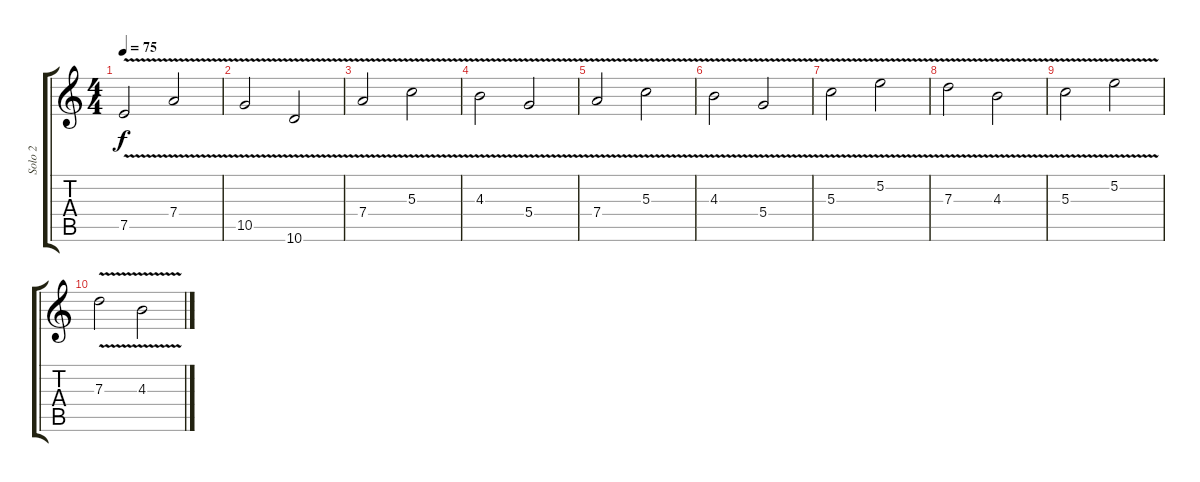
\track ("Solo 2" "Solo 2") {instrument distortionguitar}
\staff {score tabs}
\tuning (E4 B3 G3 D3 A2 E2) {hide}
\ts (4 4)
\tempo 75
\clef g2
\ks c
7.5{v}.2{dy f} 7.4{v}.2 |
10.5{v}.2 10.6{v}.2 |
7.4{v}.2 5.3{v}.2 |
4.3{v}.2 5.4{v}.2 |
7.4{v}.2 5.3{v}.2 |
4.3{v}.2 5.4{v}.2 |
5.3{v}.2 5.2{v}.2 |
7.3{v}.2 4.3{v}.2 |
5.3{v}.2 5.2{v}.2 |
7.3{v}.2 4.3{v}.2
